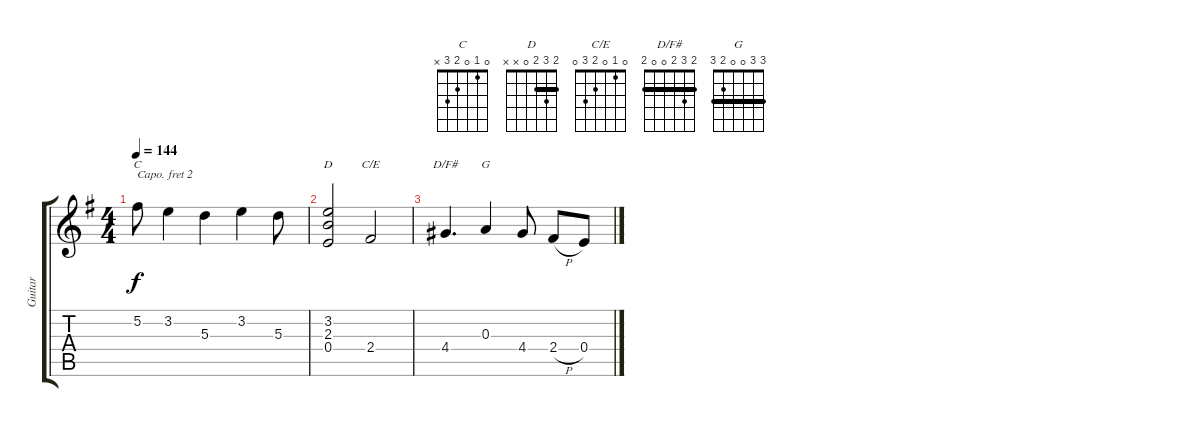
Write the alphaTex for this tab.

\track ("Guitar" "Guitar") {instrument overdrivenguitar}
\staff {score tabs}
\capo 2
\tuning (E4 B3 G3 D3 A2 E2) {hide}
\chord ("C" 0 1 0 2 3 x)
\chord ("D" 2 3 2 0 x x) {barre 2}
\chord ("C/E" 0 1 0 2 3 0)
\chord ("D/F#" 2 3 2 0 0 2) {barre 2}
\chord ("G" 3 3 0 0 2 3) {barre 3}
\ts (4 4)
\tempo 144
\clef g2
\ks g
5.2{t}.8{ch "C" dy f} 3.2.4 5.3.4 3.2.4 5.3.8 |
(3.2 2.3 0.4).2{ch "D"} 2.4.2{ch "C/E"} |
4.4.4{d ch "D/F#"} 0.3.4{ch "G"} 4.4.8 2.4{h}.8 0.4.8
